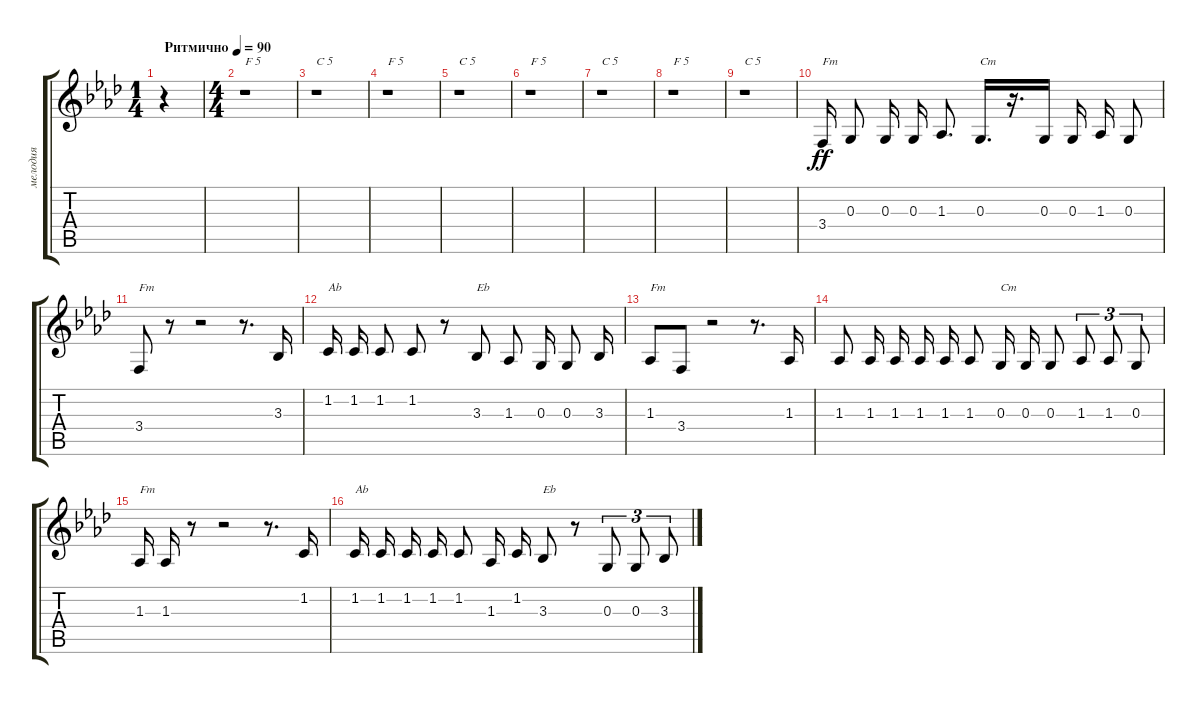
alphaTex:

\track ("мелодия" "мелодия") {instrument accordion}
\staff {score tabs}
\tuning (E4 B3 G3 D3 A2 E2) {hide}
\ts (1 4)
\tempo (90 "Ритмично")
\clef g2
\ks fminor
r.4{dy ff instrument accordion} |
\ts (4 4)
r.1{txt "F 5"} |
r.1{txt "C 5"} |
r.1{txt "F 5"} |
r.1{txt "C 5"} |
r.1{txt "F 5"} |
r.1{txt "C 5"} |
r.1{txt "F 5"} |
r.1{txt "C 5"} |
3.4.16{txt "Fm" beam split} 0.3.8{beam split} 0.3.16 0.3.16{beam split} 1.3.8{d} 0.3.16{d txt "Cm"} r.16{d beam split} 0.3.16 0.3.16{beam split} 1.3.16{beam split} 0.3.8 |
3.4.8{txt "Fm"} r.8 r.2 r.8{d} 3.3.16 |
1.2.16{txt "Ab" beam split} 1.2.16{beam split} 1.2.8 1.2.8 r.8 3.3.8{txt "Eb" beam split} 1.3.8 0.3.16{beam split} 0.3.8{beam split} 3.3.16 |
1.3.8{txt "Fm"} 3.4.8 r.2 r.8{d} 1.3.16 |
1.3.8{beam split} 1.3.16{beam split} 1.3.16 1.3.16{beam split} 1.3.16{beam split} 1.3.8 0.3.16{txt "Cm" beam split} 0.3.16{beam split} 0.3.8 1.3.8{tu (3 2) beam split} 1.3.8{tu (3 2) beam split} 0.3.8{tu (3 2)} |
1.3.16{txt "Fm" beam split} 1.3.16 r.8 r.2 r.8{d} 1.2.16 |
1.2.16{txt "Ab" beam split} 1.2.16{beam split} 1.2.16{beam split} 1.2.16 1.2.8{beam split} 1.3.16{beam split} 1.2.16 3.3.8{txt "Eb"} r.8 0.3.8{tu (3 2) beam split} 0.3.8{tu (3 2) beam split} 3.3.8{tu (3 2)}
